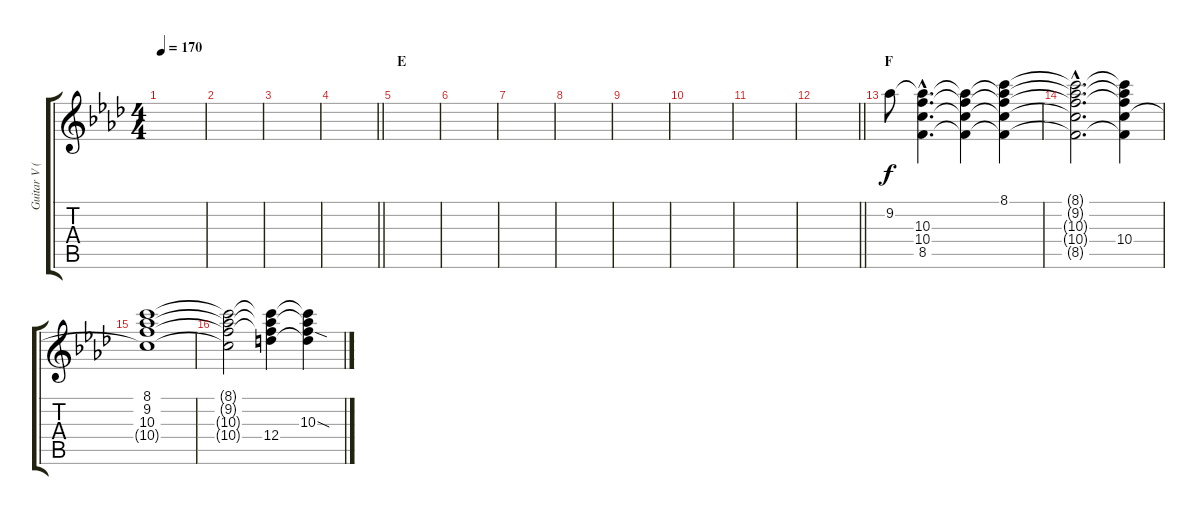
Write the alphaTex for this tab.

\track ("Guitar V (Clean)" "Guitar V (") {instrument electricguitarclean}
\staff {score tabs}
\tuning (E4 B3 G3 D3 A2 E2) {hide}
\ts (4 4)
\tempo 170
\clef g2
\ks ab
|
|
|
\barLineRight lightlight
|
\section ("" "E")
|
|
|
|
|
|
|
\barLineRight lightlight
|
\section ("" "F")
9.2.8 (9.2{hac t} 10.3{hac} 10.4{hac} 8.5{hac}).4{d} (9.2{t} 10.3{t} 10.4{t} 8.5{t}).4 (8.1 9.2{t} 10.3{t} 10.4{t} 8.5{t}).4 |
(8.1{hac t} 9.2{hac t} 10.3{hac t} 10.4{hac t} 8.5{hac t}).2{d} (8.1{t} 9.2{t} 10.3{t} 10.4 8.5{t}).4 |
(8.1 9.2 10.3 10.4{t}).1 |
(8.1{t} 9.2{t} 10.3{t} 10.4{t}).2 (8.1{t} 9.2{t} 10.3{t} 12.4).4 (8.1{t} 9.2{t} 10.3{sod} 12.4{t}).4
